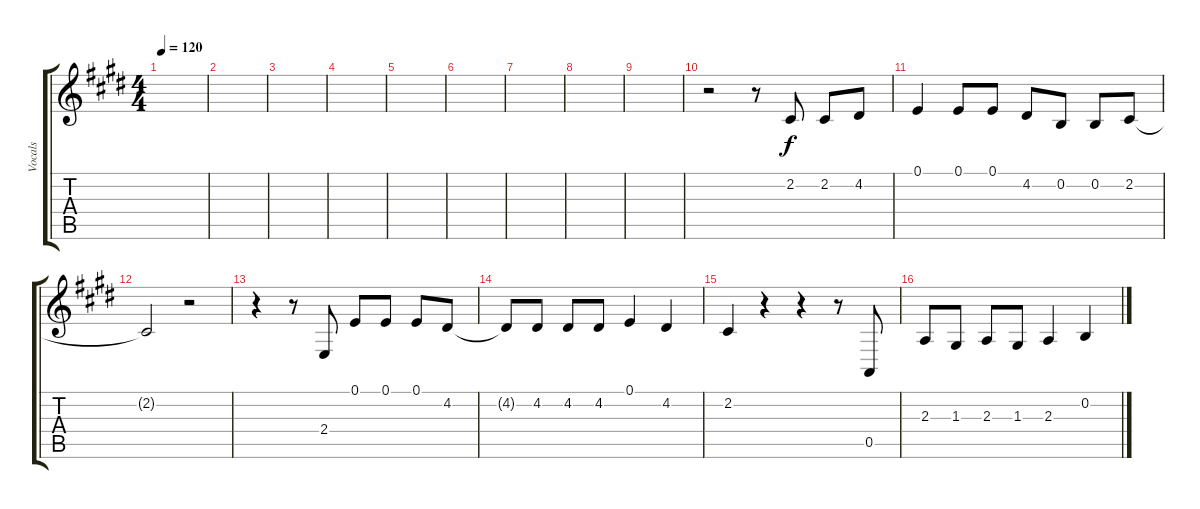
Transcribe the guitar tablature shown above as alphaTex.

\track ("Vocals" "Vocals") {instrument lead6voice}
\staff {score tabs}
\tuning (E4 B3 G3 D3 A2 E2) {hide}
\ts (4 4)
\tempo 120
\clef g2
\ks e
|
|
|
|
|
|
|
|
|
r.2 r.8 2.2.8 2.2.8 4.2.8 |
0.1.4 0.1.8 0.1.8 4.2.8 0.2.8 0.2.8 2.2.8 |
2.2{t}.2 r.2 |
r.4 r.8 2.4.8 0.1.8 0.1.8 0.1.8 4.2.8 |
4.2{t}.8 4.2.8 4.2.8 4.2.8 0.1.4 4.2.4 |
2.2.4 r.4 r.4 r.8 0.5.8 |
2.3.8 1.3.8 2.3.8 1.3.8 2.3.4 0.2.4
